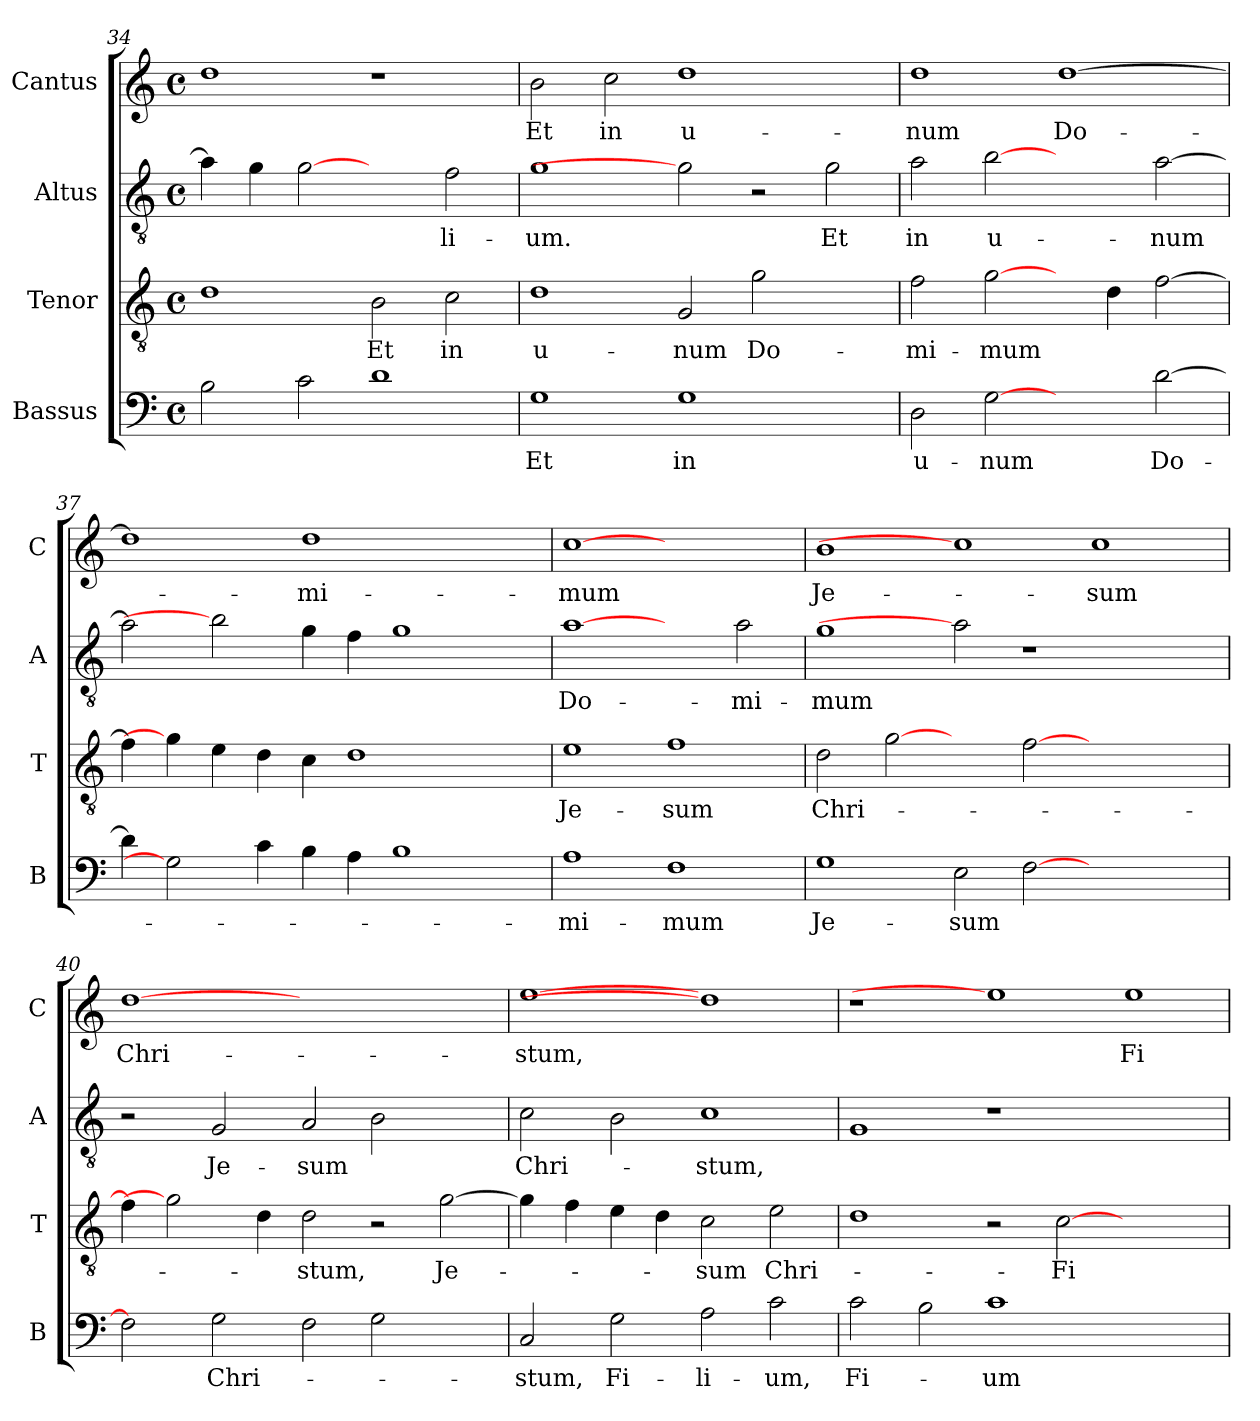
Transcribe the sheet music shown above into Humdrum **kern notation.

**kern	**text	**kern	**text	**kern	**text	**kern	**text
*part4	*part4	*part3	*part3	*part2	*part2	*part1	*part1
*staff4	*staff4	*staff3	*staff3	*staff2	*staff2	*staff1	*staff1
*I"Bassus	*	*I"Tenor	*	*I"Altus	*	*I"Cantus	*
*I'B	*	*I'T	*	*I'A	*	*I'C	*
*clefF4	*	*clefGv2	*	*clefGv2	*	*clefG2	*
*k[]	*	*k[]	*	*k[]	*	*k[]	*
*C:	*	*C:	*	*C:	*	*C:	*
*M4/4	*	*M4/4	*	*M4/4	*	*M4/4	*
*met(c)	*	*met(c)	*	*met(c)	*	*met(c)	*
=34	=34	=34	=34	=34	=34	=34	=34
2B\	.	1d	.	4a\]	.	1dd	.
.	.	.	.	4g\	.	.	.
2c\	.	.	.	[2g	.	.	.
!	!	!	!LO:LY:b	!	!	!	!
1d	.	2B\	-Et	2ryy	.	1r	.
!	!	!	!LO:LY:b	!	!	!	!
!	!	!	!	!	!LO:LY:b	!	!
.	.	2c\	in	2f\	-li-	.	.
!!LO:PB:g=z
=35	=35	=35	=35	=35	=35	=35	=35
!	!LO:LY:b	!	!	!	!	!	!
!	!	!	!LO:LY:b	!	!	!	!
!	!	!	!	!	!LO:LY:b	!	!
!	!	!	!	!	!	!	!LO:LY:b
1G	-Et	1d	u-	1g	-um.	2b\	-Et
!	!	!	!	!	!	!	!LO:LY:b
.	.	.	.	.	.	2cc\	in
!	!LO:LY:b	!	!	!	!	!	!
!	!	!	!LO:LY:b	!	!	!	!
!	!	!	!	!	!	!	!LO:LY:b
1G	in	2G/	-num	2g]	.	1dd	u-
!	!	!	!LO:LY:b	!	!	!	!
.	.	2g\	Do-	2r	.	.	.
!	!	!	!	!	!LO:LY:b	!	!
2ryy	.	2ryy	.	2g\	Et	2ryy	.
=36	=36	=36	=36	=36	=36	=36	=36
!	!LO:LY:b	!	!	!	!	!	!
!	!	!	!LO:LY:b	!	!	!	!
!	!	!	!	!	!LO:LY:b	!	!
!	!	!	!	!	!	!	!LO:LY:b
2D\	u-	2f\	-mi-	2a\	in	1dd	-num
!	!LO:LY:b	!	!	!	!	!	!
!	!	!	!LO:LY:b	!	!	!	!
!	!	!	!	!	!LO:LY:b	!	!
[2G	-num	[2g\	-mum	[2b	u-	.	.
!	!	!	!	!	!	!	!LO:LY:b
2ryy	.	4ryy	.	2ryy	.	[1dd	Do-
.	.	4d\	.	.	.	.	.
!	!LO:LY:b	!	!	!	!	!	!
!	!	!	!	!	!LO:LY:b	!	!
[2d\	Do-	[2f\	.	[2a\	-num	.	.
=37	=37	=37	=37	=37	=37	=37	=37
4d\]	.	4f\]	.	2a\]	.	1dd]	.
2G]	.	4g\]	.	.	.	.	.
.	.	4e\	.	2b]	.	.	.
4c\	.	4d\	.	.	.	.	.
!	!	!	!	!	!	!	!LO:LY:b
4B\	.	4c\	.	4g\	.	1dd	-mi-
4A\	.	1d	.	4f\	.	.	.
1B	.	.	.	1g	.	.	.
.	.	.	.	.	.	2ryy	.
.	.	4ryy	.	.	.	.	.
=38	=38	=38	=38	=38	=38	=38	=38
!	!LO:LY:b	!	!	!	!	!	!
!	!	!	!LO:LY:b	!	!	!	!
!	!	!	!	!	!LO:LY:b	!	!
!	!	!	!	!	!	!	!LO:LY:b
1A	-mi-	1e	Je-	[1a	Do-	[1cc	-mum
!	!LO:LY:b	!	!	!	!	!	!
!	!	!	!LO:LY:b	!	!	!	!
1F	-mum	1f	-sum	2ryy	.	1ryy	.
!	!	!	!	!	!LO:LY:b	!	!
.	.	.	.	2a\	-mi-	.	.
=39	=39	=39	=39	=39	=39	=39	=39
!	!LO:LY:b	!	!	!	!	!	!
!	!	!	!LO:LY:b	!	!	!	!
!	!	!	!	!	!LO:LY:b	!	!
!	!	!	!	!	!	!	!LO:LY:b
1G	Je-	2d\	Chri-	1g	-mum	1b	Je-
.	.	[2g	.	.	.	.	.
!	!LO:LY:b	!	!	!	!	!	!
2E\	-sum	2ryy	.	2a]	.	1cc]	.
[2F\	.	[2f\	.	1r	.	.	.
!	!	!	!	!	!	!	!LO:LY:b
1ryy	.	1ryy	.	.	.	1cc	-sum
.	.	.	.	2ryy	.	.	.
=40	=40	=40	=40	=40	=40	=40	=40
!	!	!	!	!	!	!	!LO:LY:b
2F\]	.	4f\]	.	2r	.	[1dd	Chri-
.	.	2g]	.	.	.	.	.
!	!LO:LY:b	!	!	!	!	!	!
!	!	!	!	!	!LO:LY:b	!	!
2G\	Chri-	.	.	2G/	Je-	.	.
.	.	4d\	.	.	.	.	.
!	!	!	!LO:LY:b	!	!	!	!
!	!	!	!	!	!LO:LY:b	!	!
2F\	.	2d\	-stum,	2A/	-sum	1.ryy	.
2G\	.	2r	.	2B\	.	.	.
!	!	!	!LO:LY:b	!	!	!	!
2ryy	.	[2g\	Je-	2ryy	.	.	.
=41	=41	=41	=41	=41	=41	=41	=41
!	!LO:LY:b	!	!	!	!	!	!
!	!	!	!	!	!LO:LY:b	!	!
!	!	!	!	!	!	!	!LO:LY:b
2C/	-stum,	4g\]	.	2c\	Chri-	[1ee	-stum,
.	.	4f\	.	.	.	.	.
!	!LO:LY:b	!	!	!	!	!	!
2G\	Fi-	4e\	.	2B\	.	.	.
.	.	4d\	.	.	.	.	.
!	!LO:LY:b	!	!	!	!	!	!
!	!	!	!LO:LY:b	!	!	!	!
!	!	!	!	!	!LO:LY:b	!	!
2A\	-li-	2c\	-sum	1c	-stum,	1dd]	.
!	!LO:LY:b	!	!	!	!	!	!
!	!	!	!LO:LY:b	!	!	!	!
2c\	-um,	2e\	Chri-	.	.	.	.
!!LO:LB:g=z
=42	=42	=42	=42	=42	=42	=42	=42
!	!LO:LY:b	!	!	!	!	!	!
2c\	Fi-	1d	.	1G	.	1r	.
2B\	.	.	.	.	.	.	.
!	!LO:LY:b	!	!	!	!	!	!
1c	-um	2r	.	1r	.	1ee]	.
!	!	!	!LO:LY:b	!	!	!	!
.	.	[2c\	-Fi-	.	.	.	.
!	!	!	!	!	!	!	!LO:LY:b
1ryy	.	1ryy	.	1ryy	.	1ee	Fi-
=	=	=	=	=	=	=	=
*-	*-	*-	*-	*-	*-	*-	*-
